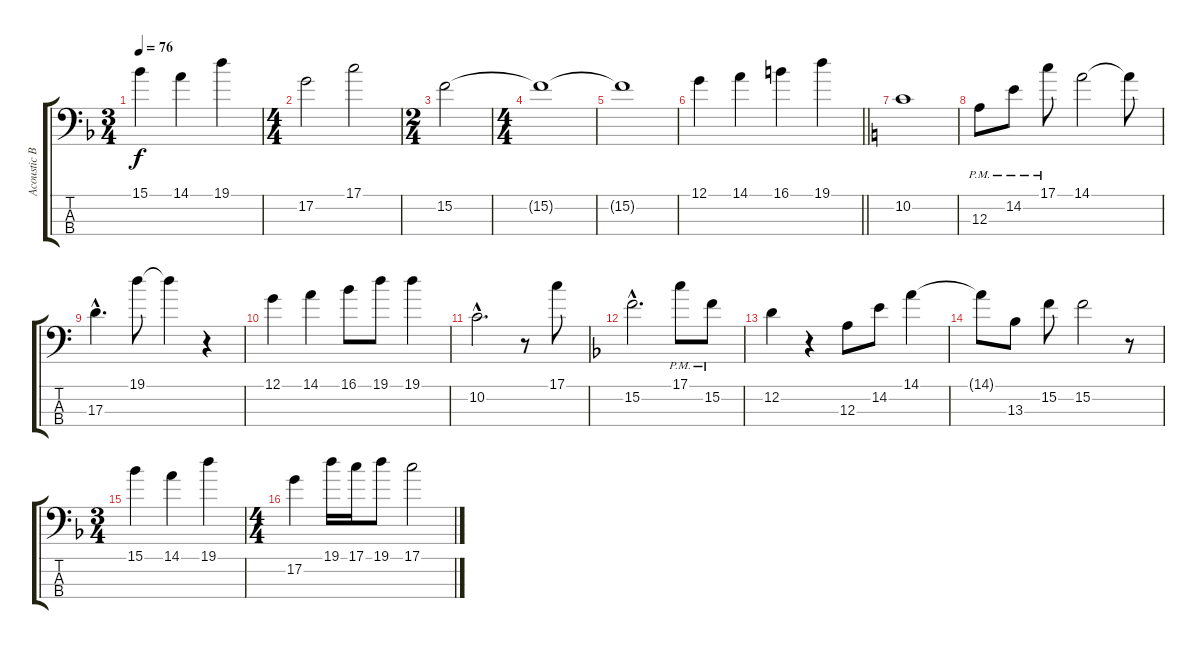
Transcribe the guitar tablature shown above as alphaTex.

\track ("Acoustic Bass " "Acoustic B") {instrument electricbassfinger}
\staff {score tabs}
\tuning (G2 D2 A1 E1) {hide}
\ts (3 4)
\tempo 76
\clef f4
\ks f
15.1.4{dy f} 14.1.4 19.1.4 |
\ts (4 4)
17.2.2 17.1.2 |
\ts (2 4)
15.2.2 |
\ts (4 4)
15.2{t}.1 |
15.2{t}.1 |
\barLineRight lightlight
12.1.4 14.1.4 16.1.4 19.1.4 |
\ks c
10.2.1 |
12.3{pm}.8 14.2{pm}.8 17.1{pm}.8 14.1.2 14.1{t}.8 |
17.3{hac}.4{d} 19.1.8 19.1{t}.4 r.4 |
12.1.4 14.1.4 16.1.8 19.1.8 19.1.4 |
10.2{hac}.2{d} r.8 17.1.8 |
\ks f
15.2{hac}.2{d} 17.1{pm}.8 15.2{pm}.8 |
12.2.4 r.4 12.3.8 14.2.8 14.1.4 |
14.1{t}.8 13.3.8 15.2.8 15.2.2 r.8 |
\ts (3 4)
15.1.4 14.1.4 19.1.4 |
\ts (4 4)
17.2.4 19.1.16 17.1.16 19.1.8 17.1.2
